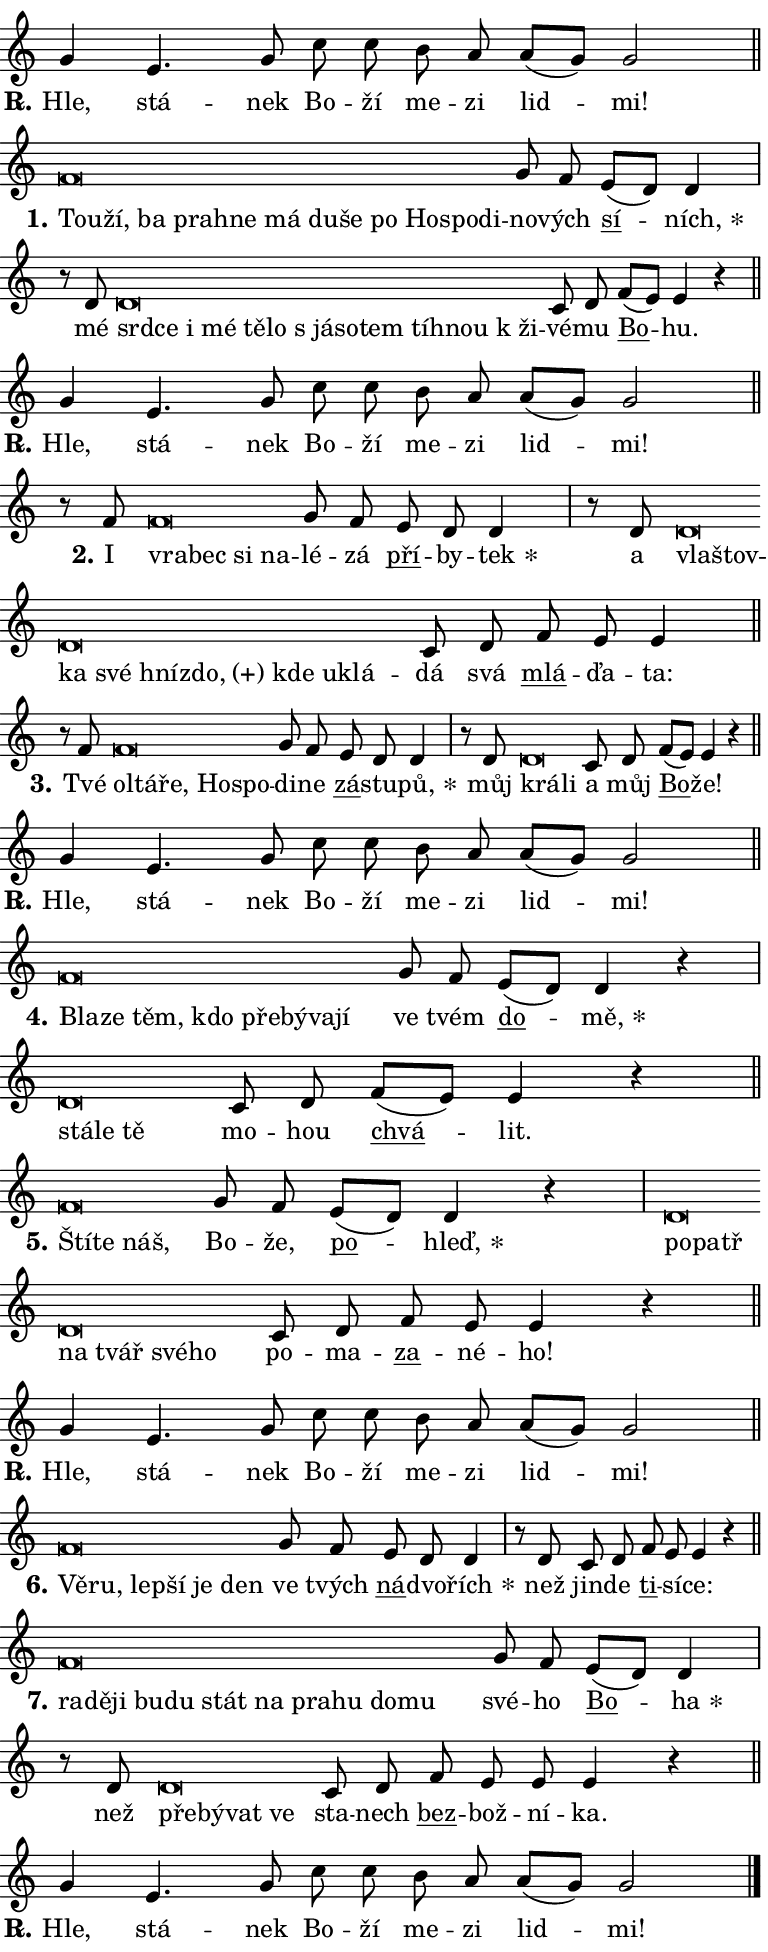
\version "2.24.0"
\header { tagline = "" }
\paper {
  indent = 0\cm
  top-margin = 0\cm
  right-margin = 0.13\cm % to fit lyric hyphens
  bottom-margin = 0\cm
  left-margin = 0\cm
  paper-width = 13\cm
  page-breaking = #ly:one-page-breaking
  system-system-spacing.basic-distance = #11
  score-system-spacing.basic-distance = #11
  ragged-last = ##f
}


%% Author: Thomas Morley
%% https://lists.gnu.org/archive/html/lilypond-user/2020-05/msg00002.html
#(define (line-position grob)
"Returns position of @var[grob} in current system:
   @code{'start}, if at first time-step
   @code{'end}, if at last time-step
   @code{'middle} otherwise
"
  (let* ((col (ly:item-get-column grob))
         (ln (ly:grob-object col 'left-neighbor))
         (rn (ly:grob-object col 'right-neighbor))
         (col-to-check-left (if (ly:grob? ln) ln col))
         (col-to-check-right (if (ly:grob? rn) rn col))
         (break-dir-left
           (and
             (ly:grob-property col-to-check-left 'non-musical #f)
             (ly:item-break-dir col-to-check-left)))
         (break-dir-right
           (and
             (ly:grob-property col-to-check-right 'non-musical #f)
             (ly:item-break-dir col-to-check-right))))
        (cond ((eqv? 1 break-dir-left) 'start)
              ((eqv? -1 break-dir-right) 'end)
              (else 'middle))))

#(define (tranparent-at-line-position vctor)
  (lambda (grob)
  "Relying on @code{line-position} select the relevant enry from @var{vctor}.
Used to determine transparency,"
    (case (line-position grob)
      ((end) (not (vector-ref vctor 0)))
      ((middle) (not (vector-ref vctor 1)))
      ((start) (not (vector-ref vctor 2))))))

noteHeadBreakVisibility =
#(define-music-function (break-visibility)(vector?)
"Makes @code{NoteHead}s transparent relying on @var{break-visibility}"
#{
  \override NoteHead.transparent =
    #(tranparent-at-line-position break-visibility)
#})

#(define delete-ledgers-for-transparent-note-heads
  (lambda (grob)
    "Reads whether a @code{NoteHead} is transparent.
If so this @code{NoteHead} is removed from @code{'note-heads} from
@var{grob}, which is supposed to be @code{LedgerLineSpanner}.
As a result ledgers are not printed for this @code{NoteHead}"
    (let* ((nhds-array (ly:grob-object grob 'note-heads))
           (nhds-list
             (if (ly:grob-array? nhds-array)
                 (ly:grob-array->list nhds-array)
                 '()))
           ;; Relies on the transparent-property being done before
           ;; Staff.LedgerLineSpanner.after-line-breaking is executed.
           ;; This is fragile ...
           (to-keep
             (remove
               (lambda (nhd)
                 (ly:grob-property nhd 'transparent #f))
               nhds-list)))
      ;; TODO find a better method to iterate over grob-arrays, similiar
      ;; to filter/remove etc for lists
      ;; For now rebuilt from scratch
      (set! (ly:grob-object grob 'note-heads)  '())
      (for-each
        (lambda (nhd)
          (ly:pointer-group-interface::add-grob grob 'note-heads nhd))
        to-keep))))

squashNotes = {
  \override NoteHead.X-extent = #'(-0.2 . 0.2)
  \override NoteHead.Y-extent = #'(-0.75 . 0)
  \override NoteHead.stencil =
    #(lambda (grob)
       (let ((pos (ly:grob-property grob 'staff-position)))
         (begin
           (if (< pos -7) (display "ERROR: Lower brevis then expected\n") (display ""))
           (if (<= pos -6) ly:text-interface::print ly:note-head::print))))
}
unSquashNotes = {
  \revert NoteHead.X-extent
  \revert NoteHead.Y-extent
  \revert NoteHead.stencil
}

hideNotes = \noteHeadBreakVisibility #begin-of-line-visible
unHideNotes = \noteHeadBreakVisibility #all-visible

% work-around for resetting accidentals
% https://lilypond.org/doc/v2.23/Documentation/notation/displaying-rhythms#unmetered-music
cadenzaMeasure = {
  \cadenzaOff
  \partial 1024 s1024
  \cadenzaOn
}

#(define-markup-command (accent layout props text) (markup?)
  "Underline accented syllable"
  (interpret-markup layout props
    #{\markup \override #'(offset . 4.3) \underline { #text }#}))

responsum = \markup \concat {
  "R" \hspace #-1.05 \path #0.1 #'((moveto 0 0.07) (lineto 0.9 0.8)) \hspace #0.05 "."
}

spaceSize = #0.6828661417322834 % exact space size for TeX Gyre Schola

\layout {
  \context {
    \Staff
    \remove "Time_signature_engraver"
    \override LedgerLineSpanner.after-line-breaking = #delete-ledgers-for-transparent-note-heads
  }
  \context {
    \Lyrics {
      \override LyricSpace.minimum-distance = \spaceSize
      \override LyricText.font-name = #"TeX Gyre Schola"
      \override LyricText.font-size = 1
      \override StanzaNumber.font-name = #"TeX Gyre Schola Bold"
      \override StanzaNumber.font-size = 1
    }
  }
  \context {
    \Score 
    \override NoteHead.text =
      #(lambda (grob) 
        (let ((pos (ly:grob-property grob 'staff-position)))
          #{\markup {
            \combine
              \halign #-0.55 \raise #(if (= pos -6) 0 0.5) \override #'(thickness . 2) \draw-line #'(3.2 . 0)
              \musicglyph "noteheads.sM1"
          }#}))
  }
}

% magnetic-lyrics.ily
%
%   written by
%     Jean Abou Samra <jean@abou-samra.fr>
%     Werner Lemberg <wl@gnu.org>
%
%   adapted by
%     Jiri Hon <jiri.hon@gmail.com>
%
% Version 2022-Apr-15

% https://www.mail-archive.com/lilypond-user@gnu.org/msg149350.html

#(define (Left_hyphen_pointer_engraver context)
   "Collect syllable-hyphen-syllable occurrences in lyrics and store
them in properties.  This engraver only looks to the left.  For
example, if the lyrics input is @code{foo -- bar}, it does the
following.

@itemize @bullet
@item
Set the @code{text} property of the @code{LyricHyphen} grob between
@q{foo} and @q{bar} to @code{foo}.

@item
Set the @code{left-hyphen} property of the @code{LyricText} grob with
text @q{foo} to the @code{LyricHyphen} grob between @q{foo} and
@q{bar}.
@end itemize

Use this auxiliary engraver in combination with the
@code{lyric-@/text::@/apply-@/magnetic-@/offset!} hook."
   (let ((hyphen #f)
         (text #f))
     (make-engraver
      (acknowledgers
       ((lyric-syllable-interface engraver grob source-engraver)
        (set! text grob)))
      (end-acknowledgers
       ((lyric-hyphen-interface engraver grob source-engraver)
        ;(when (not (grob::has-interface grob 'lyric-space-interface))
          (set! hyphen grob)));)
      ((stop-translation-timestep engraver)
       (when (and text hyphen)
         (ly:grob-set-object! text 'left-hyphen hyphen))
       (set! text #f)
       (set! hyphen #f)))))

#(define (lyric-text::apply-magnetic-offset! grob)
   "If the space between two syllables is less than the value in
property @code{LyricText@/.details@/.squash-threshold}, move the right
syllable to the left so that it gets concatenated with the left
syllable.

Use this function as a hook for
@code{LyricText@/.after-@/line-@/breaking} if the
@code{Left_@/hyphen_@/pointer_@/engraver} is active."
   (let ((hyphen (ly:grob-object grob 'left-hyphen #f)))
     (when hyphen
       (let ((left-text (ly:spanner-bound hyphen LEFT)))
         (when (grob::has-interface left-text 'lyric-syllable-interface)
           (let* ((common (ly:grob-common-refpoint grob left-text X))
                  (this-x-ext (ly:grob-extent grob common X))
                  (left-x-ext
                   (begin
                     ;; Trigger magnetism for left-text.
                     (ly:grob-property left-text 'after-line-breaking)
                     (ly:grob-extent left-text common X)))
                  ;; `delta` is the gap width between two syllables.
                  (delta (- (interval-start this-x-ext)
                            (interval-end left-x-ext)))
                  (details (ly:grob-property grob 'details))
                  (threshold (assoc-get 'squash-threshold details 0.2)))
             (when (< delta threshold)
               (let* (;; We have to manipulate the input text so that
                      ;; ligatures crossing syllable boundaries are not
                      ;; disabled.  For languages based on the Latin
                      ;; script this is essentially a beautification.
                      ;; However, for non-Western scripts it can be a
                      ;; necessity.
                      (lt (ly:grob-property left-text 'text))
                      (rt (ly:grob-property grob 'text))
                      (is-space (grob::has-interface hyphen 'lyric-space-interface))
                      (space (if is-space " " ""))
                      (extra-delta (if is-space spaceSize 0))
                      ;; Append new syllable.
                      (ltrt-space (if (and (string? lt) (string? rt))
                                (string-append lt space rt)
                                (make-concat-markup (list lt space rt))))
                      ;; Right-align `ltrt` to the right side.
                      (ltrt-space-markup (grob-interpret-markup
                               grob
                               (make-translate-markup
                                (cons (interval-length this-x-ext) 0)
                                (make-right-align-markup ltrt-space)))))
                 (begin
                   ;; Don't print `left-text`.
                   (ly:grob-set-property! left-text 'stencil #f)
                   ;; Set text and stencil (which holds all collected
                   ;; syllables so far) and shift it to the left.
                   (ly:grob-set-property! grob 'text ltrt-space)
                   (ly:grob-set-property! grob 'stencil ltrt-space-markup)
                   (ly:grob-translate-axis! grob (- (- delta extra-delta)) X))))))))))


#(define (lyric-hyphen::displace-bounds-first grob)
   ;; Make very sure this callback isn't triggered too early.
   (let ((left (ly:spanner-bound grob LEFT))
         (right (ly:spanner-bound grob RIGHT)))
     (ly:grob-property left 'after-line-breaking)
     (ly:grob-property right 'after-line-breaking)
     (ly:lyric-hyphen::print grob)))

squashThreshold = #0.4

\layout {
  \context {
    \Lyrics
    \consists #Left_hyphen_pointer_engraver
    \override LyricText.after-line-breaking =
      #lyric-text::apply-magnetic-offset!
    \override LyricHyphen.stencil = #lyric-hyphen::displace-bounds-first
    \override LyricText.details.squash-threshold = \squashThreshold
    \override LyricHyphen.minimum-distance = 0
    \override LyricHyphen.minimum-length = \squashThreshold
  }
}

squashText = \override LyricText.details.squash-threshold = 9999
unSquashText = \override LyricText.details.squash-threshold = \squashThreshold

leftText = \override LyricText.self-alignment-X = #LEFT
unLeftText = \revert LyricText.self-alignment-X

starOffset = #(lambda (grob) 
                (let ((x_offset (ly:self-alignment-interface::aligned-on-x-parent grob)))
                  (if (= x_offset 0) 0 (+ x_offset 1.2))))

star = #(define-music-function (syllable)(string?)
"Append star separator at the end of a syllable"
#{
  \once \override LyricText.X-offset = #starOffset
  \lyricmode { \markup {
    #syllable
    \override #'((font-name . "TeX Gyre Schola Bold")) \hspace #0.2 \lower #0.65 \larger "*"
  } }
#})

starAccent = #(define-music-function (syllable)(string?)
"Append star separator at the end of a syllable and make accent"
#{
  \once \override LyricText.X-offset = #starOffset
  \lyricmode { \markup {
    \accent #syllable
    \override #'((font-name . "TeX Gyre Schola Bold")) \hspace #0.2 \lower #0.65 \larger "*"
  } }
#})

breath = #(define-music-function (syllable)(string?)
"Append breathing indicator at the end of a syllable"
#{
  \lyricmode { \markup { #syllable "+" } }
#})

optionalBreath = #(define-music-function (syllable)(string?)
"Append optional breathing indicator at the end of a syllable"
#{
  \lyricmode { \markup { #syllable "(+)" } }
#})


\score {
    <<
        \new Voice = "melody" { \cadenzaOn \key c \major \relative { g'4 e4. g8 \bar "" c c \bar "" b a a[( g)] g2 \cadenzaMeasure \bar "||" \break } }
        \new Lyrics \lyricsto "melody" { \lyricmode { \set stanza = \responsum
Hle, stá -- nek Bo -- ží me -- zi lid -- mi! } }
    >>
    \layout {}
}

\score {
    <<
        \new Voice = "melody" { \cadenzaOn \key c \major \relative { \squashNotes f'\breve*1/16 \hideNotes \breve*1/16 \bar "" \breve*1/16 \bar "" \breve*1/16 \bar "" \breve*1/16 \bar "" \breve*1/16 \bar "" \breve*1/16 \bar "" \breve*1/16 \bar "" \breve*1/16 \bar "" \breve*1/16 \bar "" \breve*1/16 \breve*1/16 \bar "" \unHideNotes \unSquashNotes g8 f \bar "" e[( d)] d4 \cadenzaMeasure \bar "|" r8 d8 \squashNotes d\breve*1/16 \hideNotes \breve*1/16 \bar "" \breve*1/16 \bar "" \breve*1/16 \bar "" \breve*1/16 \bar "" \breve*1/16 \bar "" \breve*1/16 \bar "" \breve*1/16 \bar "" \breve*1/16 \bar "" \breve*1/16 \bar "" \breve*1/16 \breve*1/16 \bar "" \unHideNotes \unSquashNotes c8 d \bar "" f[( e)] e4 r \cadenzaMeasure \bar "||" \break } }
        \new Lyrics \lyricsto "melody" { \lyricmode { \set stanza = "1."
\leftText Tou -- \squashText ží, ba pra -- hne má du -- še po Ho -- spo -- di -- \unLeftText \unSquashText no -- vých \markup \accent sí -- \star ních, mé \leftText srd -- \squashText ce i mé tě -- lo "s já" -- so -- tem tíh -- nou "k ži" -- \unLeftText \unSquashText vé -- mu \markup \accent Bo -- hu. } }
    >>
    \layout {}
}

\score {
    <<
        \new Voice = "melody" { \cadenzaOn \key c \major \relative { g'4 e4. g8 \bar "" c c \bar "" b a a[( g)] g2 \cadenzaMeasure \bar "||" \break } }
        \new Lyrics \lyricsto "melody" { \lyricmode { \set stanza = \responsum
Hle, stá -- nek Bo -- ží me -- zi lid -- mi! } }
    >>
    \layout {}
}

\score {
    <<
        \new Voice = "melody" { \cadenzaOn \key c \major \relative { r8 f'8 \squashNotes f\breve*1/16 \hideNotes \breve*1/16 \bar "" \breve*1/16 \breve*1/16 \bar "" \unHideNotes \unSquashNotes g8 f \bar "" e d d4 \cadenzaMeasure \bar "|" r8 d8 \squashNotes d\breve*1/16 \hideNotes \breve*1/16 \bar "" \breve*1/16 \bar "" \breve*1/16 \bar "" \breve*1/16 \bar "" \breve*1/16 \bar "" \breve*1/16 \bar "" \breve*1/16 \breve*1/16 \bar "" \unHideNotes \unSquashNotes c8 d \bar "" f e e4 \cadenzaMeasure \bar "||" \break } }
        \new Lyrics \lyricsto "melody" { \lyricmode { \set stanza = "2."
I \leftText vra -- \squashText bec si na -- \unLeftText \unSquashText lé -- zá \markup \accent pří -- by -- \star tek a \leftText vla -- \squashText štov -- ka své hníz -- \optionalBreath do, kde u -- klá -- \unLeftText \unSquashText dá svá \markup \accent mlá -- ďa -- ta: } }
    >>
    \layout {}
}

\score {
    <<
        \new Voice = "melody" { \cadenzaOn \key c \major \relative { r8 f'8 \squashNotes f\breve*1/16 \hideNotes \breve*1/16 \bar "" \breve*1/16 \bar "" \breve*1/16 \breve*1/16 \bar "" \unHideNotes \unSquashNotes g8 f \bar "" e d d4 \cadenzaMeasure \bar "|" r8 d8 \squashNotes d\breve*1/16 \hideNotes \breve*1/16 \bar "" \unHideNotes \unSquashNotes c8 d \bar "" f[( e)] e4 r \cadenzaMeasure \bar "||" \break } }
        \new Lyrics \lyricsto "melody" { \lyricmode { \set stanza = "3."
Tvé \leftText ol -- \squashText tá -- ře, Ho -- spo -- \unLeftText \unSquashText di -- ne \markup \accent zá -- stu -- \star pů, můj \leftText krá -- \squashText li \unLeftText \unSquashText a můj \markup \accent Bo -- že! } }
    >>
    \layout {}
}

\score {
    <<
        \new Voice = "melody" { \cadenzaOn \key c \major \relative { g'4 e4. g8 \bar "" c c \bar "" b a a[( g)] g2 \cadenzaMeasure \bar "||" \break } }
        \new Lyrics \lyricsto "melody" { \lyricmode { \set stanza = \responsum
Hle, stá -- nek Bo -- ží me -- zi lid -- mi! } }
    >>
    \layout {}
}

\score {
    <<
        \new Voice = "melody" { \cadenzaOn \key c \major \relative { \squashNotes f'\breve*1/16 \hideNotes \breve*1/16 \bar "" \breve*1/16 \bar "" \breve*1/16 \bar "" \breve*1/16 \bar "" \breve*1/16 \bar "" \breve*1/16 \breve*1/16 \bar "" \unHideNotes \unSquashNotes g8 f \bar "" e[( d)] d4 r \cadenzaMeasure \bar "|" \squashNotes d\breve*1/16 \hideNotes \breve*1/16 \breve*1/16 \bar "" \unHideNotes \unSquashNotes c8 d \bar "" f[( e)] e4 r \cadenzaMeasure \bar "||" \break } }
        \new Lyrics \lyricsto "melody" { \lyricmode { \set stanza = "4."
\leftText Bla -- \squashText ze těm, kdo pře -- bý -- va -- jí \unLeftText \unSquashText ve tvém \markup \accent do -- \star mě, \leftText stá -- \squashText le tě \unLeftText \unSquashText mo -- hou \markup \accent chvá -- lit. } }
    >>
    \layout {}
}

\score {
    <<
        \new Voice = "melody" { \cadenzaOn \key c \major \relative { \squashNotes f'\breve*1/16 \hideNotes \breve*1/16 \breve*1/16 \bar "" \unHideNotes \unSquashNotes g8 f \bar "" e[( d)] d4 r \cadenzaMeasure \bar "|" \squashNotes d\breve*1/16 \hideNotes \breve*1/16 \bar "" \breve*1/16 \bar "" \breve*1/16 \bar "" \breve*1/16 \breve*1/16 \bar "" \unHideNotes \unSquashNotes c8 d \bar "" f e e4 r \cadenzaMeasure \bar "||" \break } }
        \new Lyrics \lyricsto "melody" { \lyricmode { \set stanza = "5."
\leftText Ští -- \squashText te náš, \unLeftText \unSquashText Bo -- že, \markup \accent po -- \star hleď, \leftText po -- \squashText patř na tvář své -- ho \unLeftText \unSquashText po -- ma -- \markup \accent za -- né -- ho! } }
    >>
    \layout {}
}

\score {
    <<
        \new Voice = "melody" { \cadenzaOn \key c \major \relative { g'4 e4. g8 \bar "" c c \bar "" b a a[( g)] g2 \cadenzaMeasure \bar "||" \break } }
        \new Lyrics \lyricsto "melody" { \lyricmode { \set stanza = \responsum
Hle, stá -- nek Bo -- ží me -- zi lid -- mi! } }
    >>
    \layout {}
}

\score {
    <<
        \new Voice = "melody" { \cadenzaOn \key c \major \relative { \squashNotes f'\breve*1/16 \hideNotes \breve*1/16 \bar "" \breve*1/16 \bar "" \breve*1/16 \bar "" \breve*1/16 \breve*1/16 \bar "" \unHideNotes \unSquashNotes g8 f \bar "" e d d4 \cadenzaMeasure \bar "|" r8 d8 c8 d \bar "" f e e4 r \cadenzaMeasure \bar "||" \break } }
        \new Lyrics \lyricsto "melody" { \lyricmode { \set stanza = "6."
\leftText Vě -- \squashText ru, lep -- ší je den \unLeftText \unSquashText ve tvých \markup \accent ná -- dvo -- \star řích než jin -- de \markup \accent ti -- sí -- ce: } }
    >>
    \layout {}
}

\score {
    <<
        \new Voice = "melody" { \cadenzaOn \key c \major \relative { \squashNotes f'\breve*1/16 \hideNotes \breve*1/16 \bar "" \breve*1/16 \bar "" \breve*1/16 \bar "" \breve*1/16 \bar "" \breve*1/16 \bar "" \breve*1/16 \bar "" \breve*1/16 \bar "" \breve*1/16 \bar "" \breve*1/16 \breve*1/16 \bar "" \unHideNotes \unSquashNotes g8 f \bar "" e[( d)] d4 \cadenzaMeasure \bar "|" r8 d8 \squashNotes d\breve*1/16 \hideNotes \breve*1/16 \bar "" \breve*1/16 \breve*1/16 \bar "" \unHideNotes \unSquashNotes c8 d \bar "" f e e e4 r \cadenzaMeasure \bar "||" \break } }
        \new Lyrics \lyricsto "melody" { \lyricmode { \set stanza = "7."
\leftText ra -- \squashText dě -- ji bu -- du stát na pra -- hu do -- mu \unLeftText \unSquashText své -- ho \markup \accent Bo -- \star ha než \leftText pře -- \squashText bý -- vat ve \unLeftText \unSquashText sta -- nech \markup \accent bez -- bož -- ní -- ka. } }
    >>
    \layout {}
}

\score {
    <<
        \new Voice = "melody" { \cadenzaOn \key c \major \relative { g'4 e4. g8 \bar "" c c \bar "" b a a[( g)] g2 \cadenzaMeasure \bar "||" \break } \bar "|." }
        \new Lyrics \lyricsto "melody" { \lyricmode { \set stanza = \responsum
Hle, stá -- nek Bo -- ží me -- zi lid -- mi! } }
    >>
    \layout {}
}
